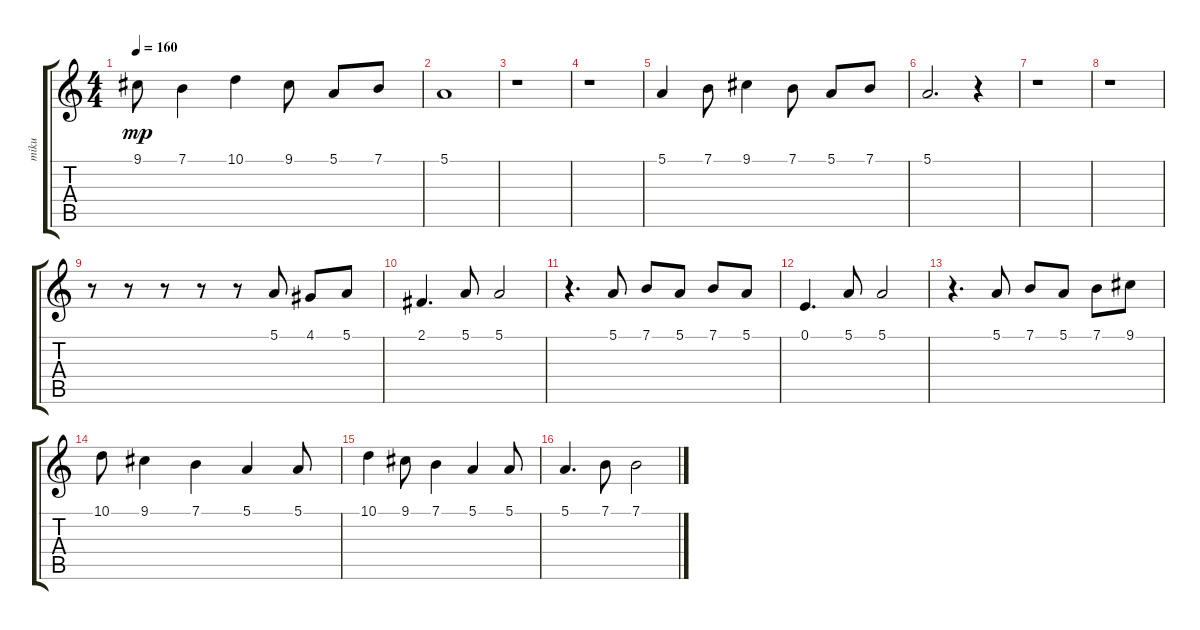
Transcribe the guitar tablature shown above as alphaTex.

\track ("miku" "miku") {instrument clarinet}
\staff {score tabs}
\tuning (E4 B3 G3 D3 A2 E2) {hide}
\ts (4 4)
\tempo 160
\clef g2
\ks c
9.1.8{dy mp} 7.1.4 10.1.4 9.1.8 5.1.8 7.1.8 |
5.1.1 |
r.1 |
r.1 |
5.1.4 7.1.8 9.1.4 7.1.8 5.1.8 7.1.8 |
5.1.2{d} r.4 |
r.1 |
r.1 |
r.8 r.8 r.8 r.8 r.8 5.1.8 4.1.8 5.1.8 |
2.1.4{d} 5.1.8 5.1.2 |
r.4{d} 5.1.8 7.1.8 5.1.8 7.1.8 5.1.8 |
0.1.4{d} 5.1.8 5.1.2 |
r.4{d} 5.1.8 7.1.8 5.1.8 7.1.8 9.1.8 |
10.1.8 9.1.4 7.1.4 5.1.4 5.1.8 |
10.1.4 9.1.8 7.1.4 5.1.4 5.1.8 |
5.1.4{d} 7.1.8 7.1.2
